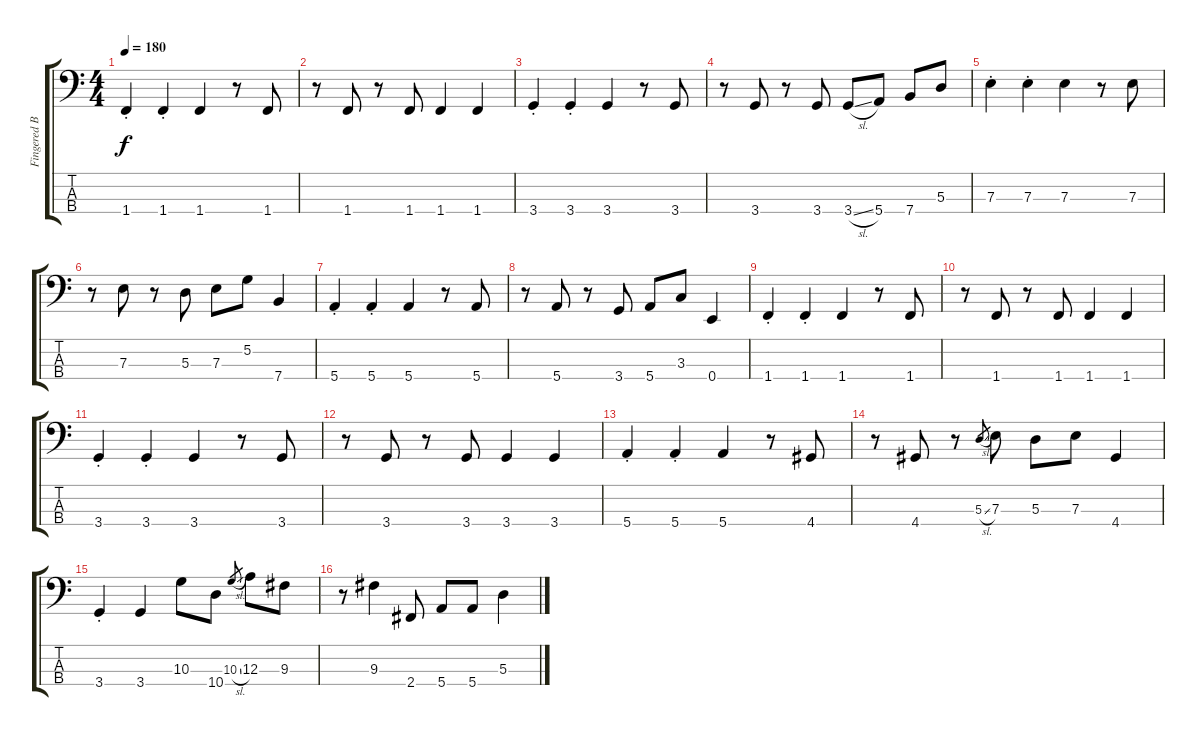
\track ("Fingered Bass" "Fingered B") {instrument electricbassfinger}
\staff {score tabs}
\tuning (G2 D2 A1 E1) {hide}
\ts (4 4)
\tempo 180
\clef f4
\ks c
1.4{st}.4{dy f} 1.4{st}.4 1.4.4 r.8 1.4.8 |
r.8 1.4.8 r.8 1.4.8 1.4.4 1.4.4 |
3.4{st}.4 3.4{st}.4 3.4.4 r.8 3.4.8 |
r.8 3.4.8 r.8 3.4.8 3.4{sl}.8 5.4.8 7.4.8 5.3.8 |
7.3{st}.4 7.3{st}.4 7.3.4 r.8 7.3.8 |
r.8 7.3.8 r.8 5.3.8 7.3.8 5.2.8 7.4.4 |
5.4{st}.4 5.4{st}.4 5.4.4 r.8 5.4.8 |
r.8 5.4.8 r.8 3.4.8 5.4.8 3.3.8 0.4.4 |
1.4{st}.4 1.4{st}.4 1.4.4 r.8 1.4.8 |
r.8 1.4.8 r.8 1.4.8 1.4.4 1.4.4 |
3.4{st}.4 3.4{st}.4 3.4.4 r.8 3.4.8 |
r.8 3.4.8 r.8 3.4.8 3.4.4 3.4.4 |
5.4{st}.4 5.4{st}.4 5.4.4 r.8 4.4.8 |
r.8 4.4.8 r.8 5.3{sl}.8{gr} 7.3.8 5.3.8 7.3.8 4.4.4 |
3.4{st}.4 3.4.4 10.3.8 10.4.8 10.3{sl}.8{gr} 12.3.8 9.3.8 |
r.8 9.3.4 2.4.8 5.4.8 5.4.8 5.3.4
